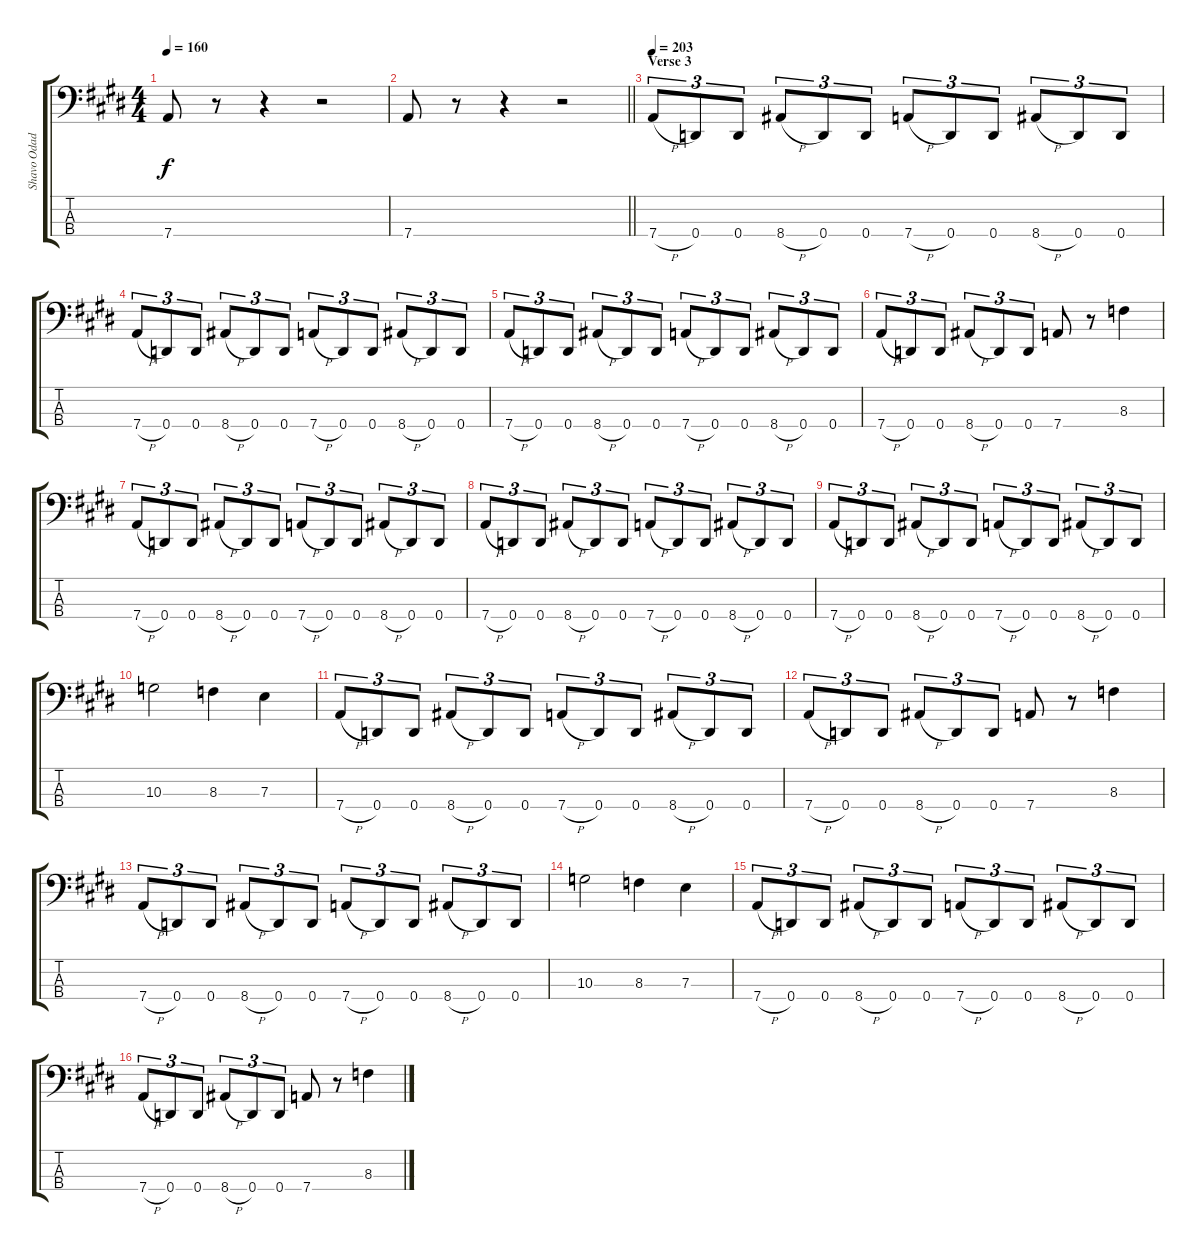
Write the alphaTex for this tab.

\track ("Shavo Odadjian [Bass Guitar]" "Shavo Odad") {instrument electricbassfinger}
\staff {score tabs}
\tuning (G2 D2 A1 D1) {hide}
\ts (4 4)
\tempo 160
\clef f4
\ks c#minor
7.4.8{dy f} r.8 r.4 r.2 |
\barLineRight lightlight
7.4.8 r.8 r.4 r.2 |
\section ("" "Verse 3")
\tempo 203
7.4{h}.8{tu (3 2)} 0.4.8{tu (3 2)} 0.4.8{tu (3 2)} 8.4{h}.8{tu (3 2)} 0.4.8{tu (3 2)} 0.4.8{tu (3 2)} 7.4{h}.8{tu (3 2)} 0.4.8{tu (3 2)} 0.4.8{tu (3 2)} 8.4{h}.8{tu (3 2)} 0.4.8{tu (3 2)} 0.4.8{tu (3 2)} |
7.4{h}.8{tu (3 2)} 0.4.8{tu (3 2)} 0.4.8{tu (3 2)} 8.4{h}.8{tu (3 2)} 0.4.8{tu (3 2)} 0.4.8{tu (3 2)} 7.4{h}.8{tu (3 2)} 0.4.8{tu (3 2)} 0.4.8{tu (3 2)} 8.4{h}.8{tu (3 2)} 0.4.8{tu (3 2)} 0.4.8{tu (3 2)} |
7.4{h}.8{tu (3 2)} 0.4.8{tu (3 2)} 0.4.8{tu (3 2)} 8.4{h}.8{tu (3 2)} 0.4.8{tu (3 2)} 0.4.8{tu (3 2)} 7.4{h}.8{tu (3 2)} 0.4.8{tu (3 2)} 0.4.8{tu (3 2)} 8.4{h}.8{tu (3 2)} 0.4.8{tu (3 2)} 0.4.8{tu (3 2)} |
7.4{h}.8{tu (3 2)} 0.4.8{tu (3 2)} 0.4.8{tu (3 2)} 8.4{h}.8{tu (3 2)} 0.4.8{tu (3 2)} 0.4.8{tu (3 2)} 7.4.8 r.8 8.3.4 |
7.4{h}.8{tu (3 2)} 0.4.8{tu (3 2)} 0.4.8{tu (3 2)} 8.4{h}.8{tu (3 2)} 0.4.8{tu (3 2)} 0.4.8{tu (3 2)} 7.4{h}.8{tu (3 2)} 0.4.8{tu (3 2)} 0.4.8{tu (3 2)} 8.4{h}.8{tu (3 2)} 0.4.8{tu (3 2)} 0.4.8{tu (3 2)} |
7.4{h}.8{tu (3 2)} 0.4.8{tu (3 2)} 0.4.8{tu (3 2)} 8.4{h}.8{tu (3 2)} 0.4.8{tu (3 2)} 0.4.8{tu (3 2)} 7.4{h}.8{tu (3 2)} 0.4.8{tu (3 2)} 0.4.8{tu (3 2)} 8.4{h}.8{tu (3 2)} 0.4.8{tu (3 2)} 0.4.8{tu (3 2)} |
7.4{h}.8{tu (3 2)} 0.4.8{tu (3 2)} 0.4.8{tu (3 2)} 8.4{h}.8{tu (3 2)} 0.4.8{tu (3 2)} 0.4.8{tu (3 2)} 7.4{h}.8{tu (3 2)} 0.4.8{tu (3 2)} 0.4.8{tu (3 2)} 8.4{h}.8{tu (3 2)} 0.4.8{tu (3 2)} 0.4.8{tu (3 2)} |
10.3.2 8.3.4 7.3.4 |
7.4{h}.8{tu (3 2)} 0.4.8{tu (3 2)} 0.4.8{tu (3 2)} 8.4{h}.8{tu (3 2)} 0.4.8{tu (3 2)} 0.4.8{tu (3 2)} 7.4{h}.8{tu (3 2)} 0.4.8{tu (3 2)} 0.4.8{tu (3 2)} 8.4{h}.8{tu (3 2)} 0.4.8{tu (3 2)} 0.4.8{tu (3 2)} |
7.4{h}.8{tu (3 2)} 0.4.8{tu (3 2)} 0.4.8{tu (3 2)} 8.4{h}.8{tu (3 2)} 0.4.8{tu (3 2)} 0.4.8{tu (3 2)} 7.4.8 r.8 8.3.4 |
7.4{h}.8{tu (3 2)} 0.4.8{tu (3 2)} 0.4.8{tu (3 2)} 8.4{h}.8{tu (3 2)} 0.4.8{tu (3 2)} 0.4.8{tu (3 2)} 7.4{h}.8{tu (3 2)} 0.4.8{tu (3 2)} 0.4.8{tu (3 2)} 8.4{h}.8{tu (3 2)} 0.4.8{tu (3 2)} 0.4.8{tu (3 2)} |
10.3.2 8.3.4 7.3.4 |
7.4{h}.8{tu (3 2)} 0.4.8{tu (3 2)} 0.4.8{tu (3 2)} 8.4{h}.8{tu (3 2)} 0.4.8{tu (3 2)} 0.4.8{tu (3 2)} 7.4{h}.8{tu (3 2)} 0.4.8{tu (3 2)} 0.4.8{tu (3 2)} 8.4{h}.8{tu (3 2)} 0.4.8{tu (3 2)} 0.4.8{tu (3 2)} |
7.4{h}.8{tu (3 2)} 0.4.8{tu (3 2)} 0.4.8{tu (3 2)} 8.4{h}.8{tu (3 2)} 0.4.8{tu (3 2)} 0.4.8{tu (3 2)} 7.4.8 r.8 8.3.4
